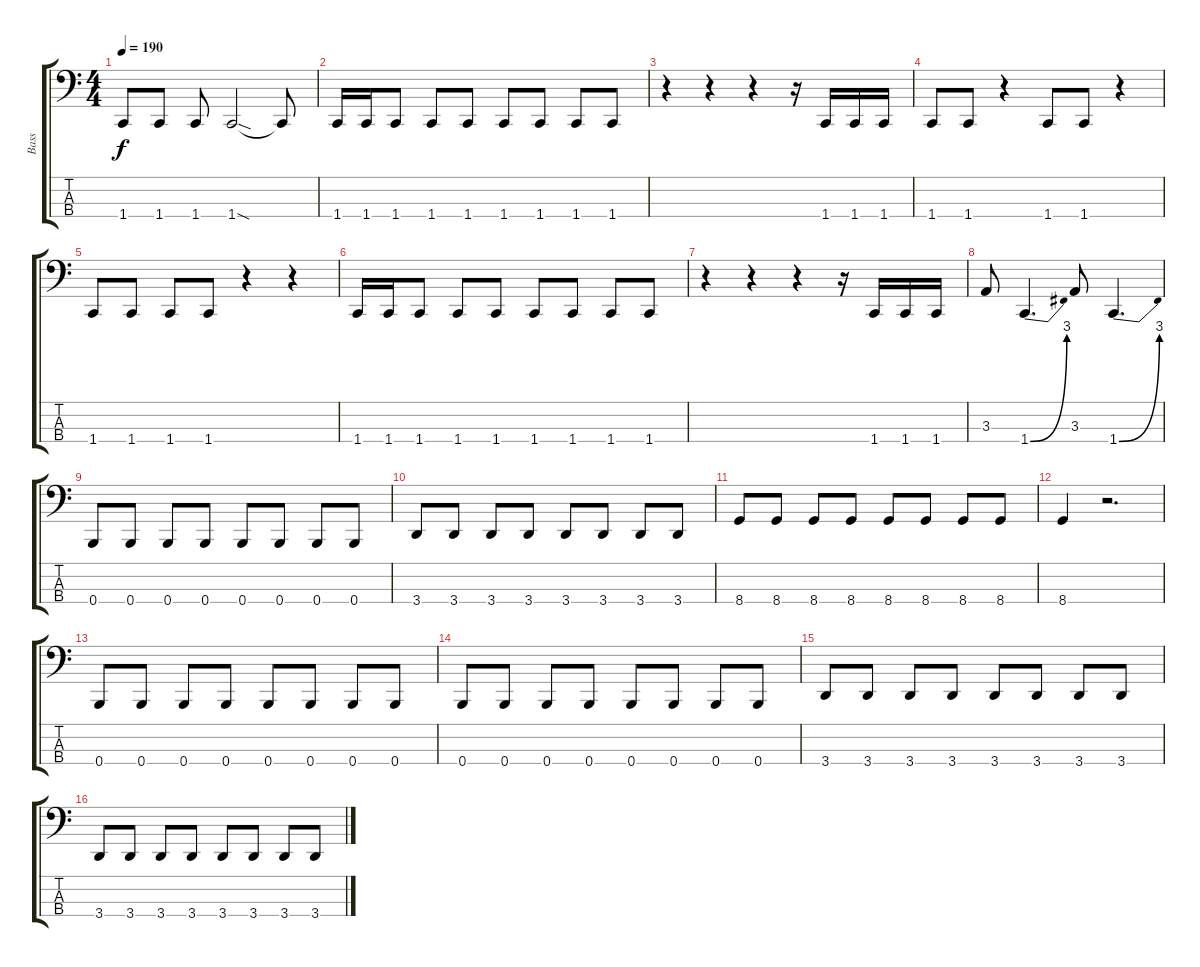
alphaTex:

\track ("Bass" "Bass") {instrument electricbasspick}
\staff {score tabs}
\tuning (E2 B1 Gb1 B0) {hide}
\ts (4 4)
\tempo 190
\clef f4
\ks c
1.4.8{dy f} 1.4.8 1.4.8 1.4{sod}.2 1.4{t}.8 |
1.4.16 1.4.16 1.4.8 1.4.8 1.4.8 1.4.8 1.4.8 1.4.8 1.4.8 |
r.4 r.4 r.4 r.16 1.4.16 1.4.16 1.4.16 |
1.4.8 1.4.8 r.4 1.4.8 1.4.8 r.4 |
1.4.8 1.4.8 1.4.8 1.4.8 r.4 r.4 |
1.4.16 1.4.16 1.4.8 1.4.8 1.4.8 1.4.8 1.4.8 1.4.8 1.4.8 |
r.4 r.4 r.4 r.16 1.4.16 1.4.16 1.4.16 |
3.3.8 1.4{be (bend 0 0 60 12)}.4{d} 3.3.8 1.4{be (bend 0 0 60 12)}.4{d} |
0.4.8 0.4.8 0.4.8 0.4.8 0.4.8 0.4.8 0.4.8 0.4.8 |
3.4.8 3.4.8 3.4.8 3.4.8 3.4.8 3.4.8 3.4.8 3.4.8 |
8.4.8 8.4.8 8.4.8 8.4.8 8.4.8 8.4.8 8.4.8 8.4.8 |
8.4.4 r.2{d} |
0.4.8 0.4.8 0.4.8 0.4.8 0.4.8 0.4.8 0.4.8 0.4.8 |
0.4.8 0.4.8 0.4.8 0.4.8 0.4.8 0.4.8 0.4.8 0.4.8 |
3.4.8 3.4.8 3.4.8 3.4.8 3.4.8 3.4.8 3.4.8 3.4.8 |
3.4.8 3.4.8 3.4.8 3.4.8 3.4.8 3.4.8 3.4.8 3.4.8
